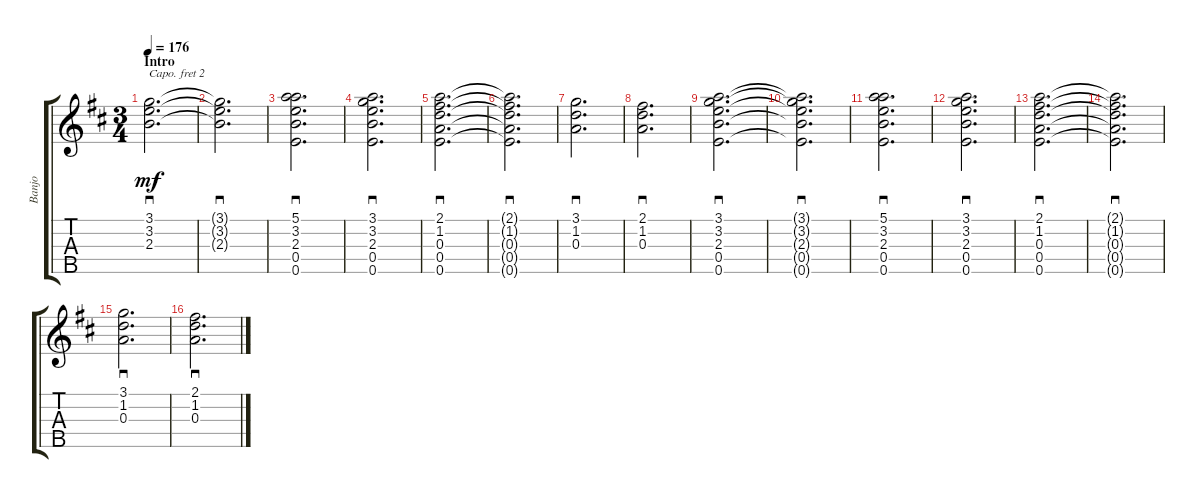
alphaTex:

\track ("Banjo" "Banjo") {instrument banjo}
\staff {score tabs}
\capo 2
\tuning (D4 B3 G3 D3 G4) {hide}
\displaytranspose 12
\ts (3 4)
\section ("" "Intro")
\tempo 176
\clef g2
\ks d
(3.1 3.2 2.3).2{d sd dy mf instrument banjo} |
(3.1{t} 3.2{t} 2.3{t}).2{d sd} |
(5.1 3.2 2.3 0.4 0.5).2{d sd} |
(3.1 3.2 2.3 0.4 0.5).2{d sd} |
(2.1 1.2 0.3 0.4 0.5).2{d sd} |
(2.1{t} 1.2{t} 0.3{t} 0.4{t} 0.5{t}).2{d sd} |
(3.1 1.2 0.3).2{d sd} |
(2.1 1.2 0.3).2{d sd} |
(3.1 3.2 2.3 0.4 0.5).2{d sd} |
(3.1{t} 3.2{t} 2.3{t} 0.4{t} 0.5{t}).2{d sd} |
(5.1 3.2 2.3 0.4 0.5).2{d sd} |
(3.1 3.2 2.3 0.4 0.5).2{d sd} |
(2.1 1.2 0.3 0.4 0.5).2{d sd} |
(2.1{t} 1.2{t} 0.3{t} 0.4{t} 0.5{t}).2{d sd} |
(3.1 1.2 0.3).2{d sd} |
(2.1 1.2 0.3).2{d sd}
